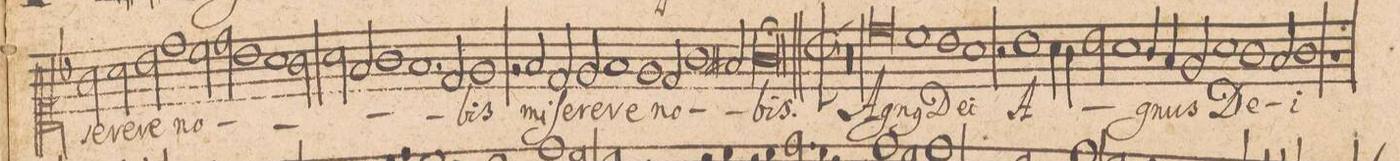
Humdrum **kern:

**kern	**text
*I"[CANTVS.]	*
*clefC1	*
*k[b-]	*
*met(C|)	*
*M2/1	*
2g\	-se-
2a\	-re-
=22-	=22-
2b-\	-re
1dd\	no-
2cc\	.
=23-	=23-
2dd\	.
1b-\	.
1a\	.
=24-	=24-
2g\	.
2a\	.
2f/	.
=25-	=25-
1g\	.
1.f/	.
=26-	=26-
2d/	.
1e/	-bis
=27-	=27-
2r	.
2f/	mi-
2d/	-ſe-
2e/	-re-
=28-	=28-
1f/	-re
1e/	no-
=29-	=29-
2d/	.
1g\	.
2f#X/	.
=30-	=30-
00g\;	-bis.
=31||-	=31||-
*M2/1	*
*met(C|)	*
00r	.
=32-	=32-
=33-	=33-
0dd\	A-
=34-	=34-
1cc\	-gn(us)
1b-\	De-
=35-	=35-
1a\	-i
2r	.
1b-\	A-
=36-	=36-
4a\	.
4g\	.
2b-\	.
1a\	.
=37-	=37-
4g/	.
4f/	.
2e/	-gnus
1a\	De-
=38-	=38-
1g\	.
2f/	.
=39-	=39-
1g\	-i
1r	.
=40-	=40-
*-	*-
